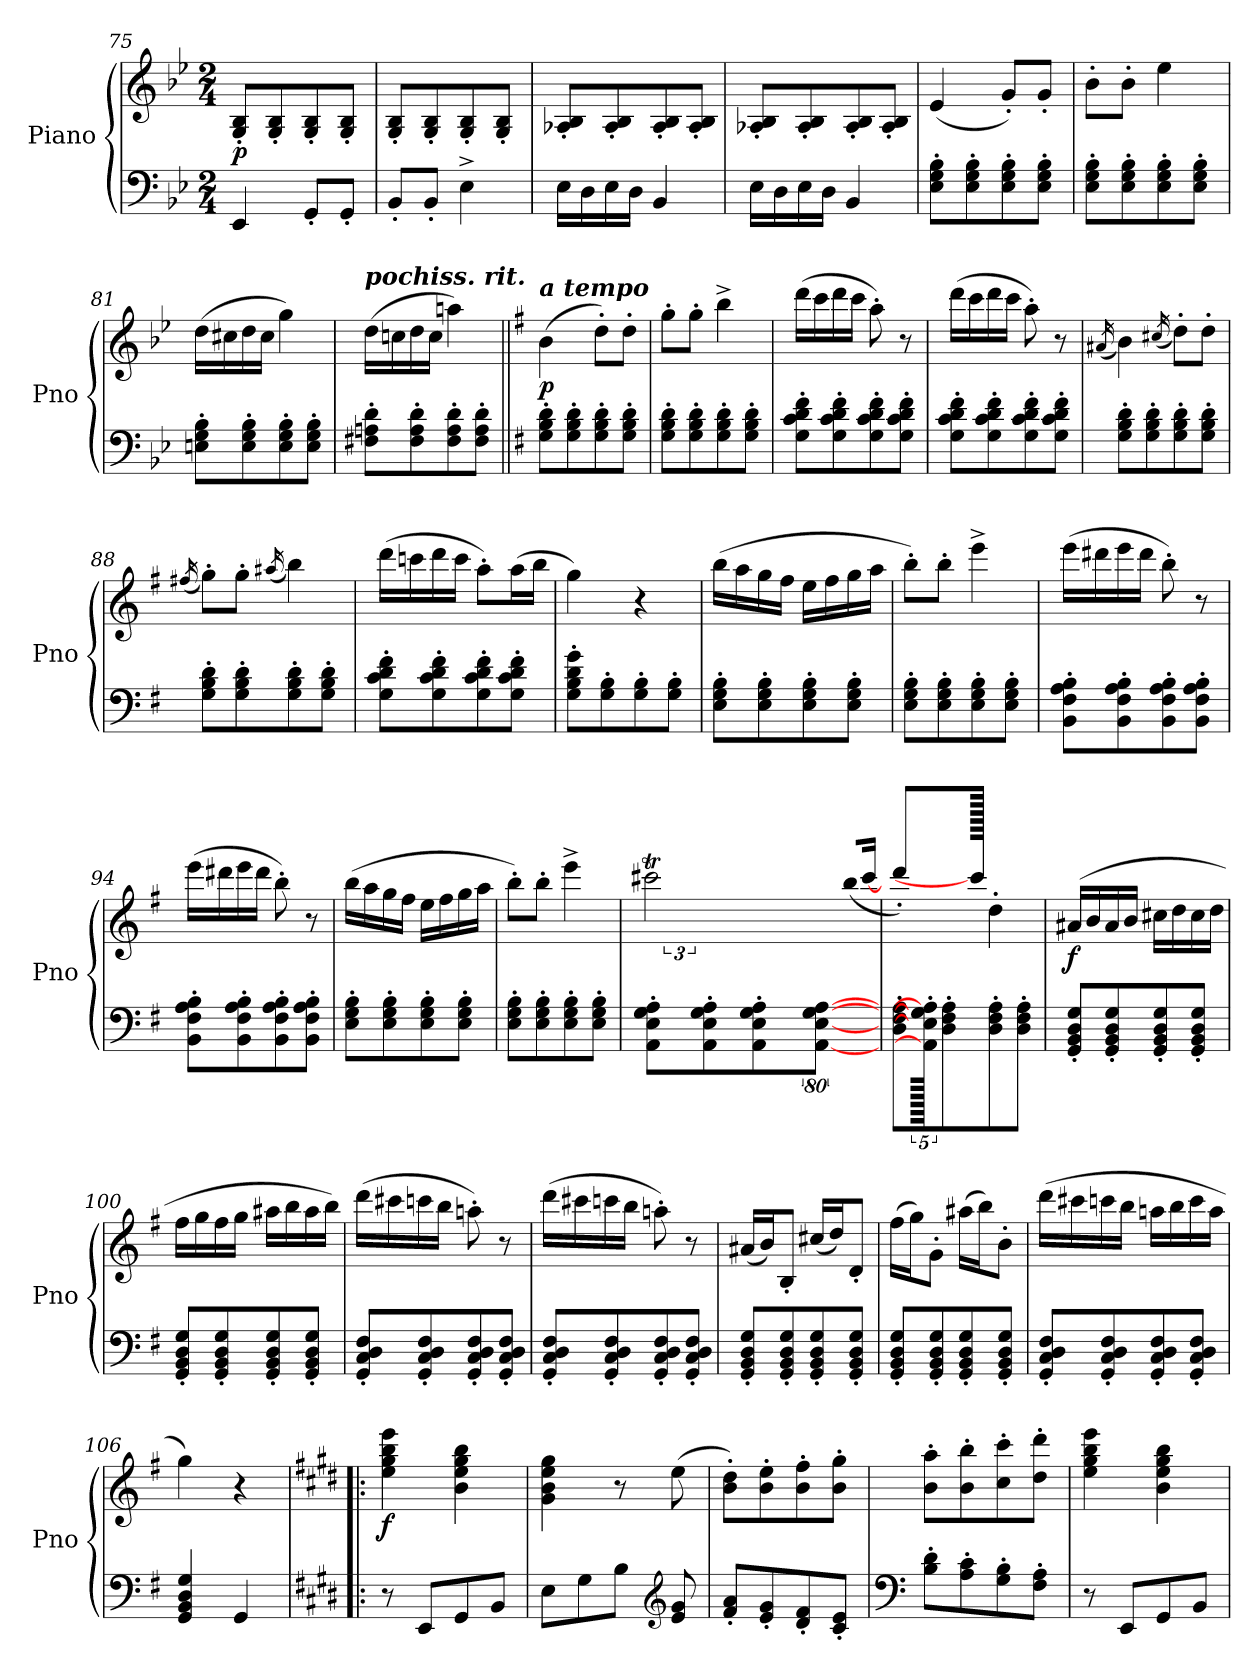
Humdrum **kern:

**kern	**kern	**dynam
*part1	*part1	*part1
*staff2	*staff1	*staff1/2
*I"Piano	*	*
*I'Pno	*	*
!!LO:LB:g=z
*clefF4	*clefG2	*
*k[b-e-]	*k[b-e-]	*
*M2/4	*M2/4	*
=75	=75	=75
!	!	!LO:DY:b
4EE-/	8G/' 8B-/'L	p
.	8G/' 8B-/'	.
8GG'/L	8G/' 8B-/'	.
8GG'/J	8G/' 8B-/'J	.
=76	=76	=76
8BB-'/L	8G/' 8B-/'L	.
8BB-'/J	8G/' 8B-/'	.
4E-^\	8G/' 8B-/'	.
.	8G/' 8B-/'J	.
=77	=77	=77
16E-\LL	8A-X/' 8B-/'L	.
16D\	.	.
16E-\	8A-/' 8B-/'	.
16D\JJ	.	.
4BB-/	8A-/' 8B-/'	.
.	8A-/' 8B-/'J	.
=78	=78	=78
16E-\LL	8A-X/' 8B-/'L	.
16D\	.	.
16E-\	8A-/' 8B-/'	.
16D\JJ	.	.
4BB-/	8A-/' 8B-/'	.
.	8A-/' 8B-/'J	.
=79	=79	=79
8E-\' 8G\' 8B-\'L	(<4e-/	.
8E-\' 8G\' 8B-\'	.	.
8E-\' 8G\' 8B-\'	8g'/L)	.
8E-\' 8G\' 8B-\'J	8g'/J	.
=80	=80	=80
8E-\' 8G\' 8B-\'L	8b-'\L	.
8E-\' 8G\' 8B-\'	8b-'\J	.
8E-\' 8G\' 8B-\'	4ee-\	.
8E-\' 8G\' 8B-\'J	.	.
=81	=81	=81
8En\' 8G\' 8B-\'L	(>16dd\LL	.
.	16cc#X\	.
8E\' 8G\' 8B-\'	16dd\	.
.	16cc#\JJ	.
8E\' 8G\' 8B-\'	4gg\)	.
8E\' 8G\' 8B-\'J	.	.
!!LO:LB:g=z
=82	=82	=82
!	!LO:TX:a:Bi:t=pochiss. rit.	!
8F#X\' 8An\' 8d\'L	(>16dd\LL	.
.	16ccn\	.
8F#\' 8A\' 8d\'	16dd\	.
.	16cc\JJ	.
8F#\' 8A\' 8d\'	4aan\)	.
8F#\' 8A\' 8d\'J	.	.
=83||	=83||	=83||
*k[f#]	*k[f#]	*
!	!LO:TX:a:Bi:t=a tempo	!
!	!	!LO:DY:b
8G\' 8B\' 8d\'L	(>4b\	p
8G\' 8B\' 8d\'	.	.
8G\' 8B\' 8d\'	8dd'\L)	.
8G\' 8B\' 8d\'J	8dd'\J	.
=84	=84	=84
8G\' 8B\' 8d\'L	8gg'\L	.
8G\' 8B\' 8d\'	8gg'\J	.
8G\' 8B\' 8d\'	4bb^\	.
8G\' 8B\' 8d\'J	.	.
=85	=85	=85
8G\' 8c\' 8d\' 8f#\'L	(>16ddd\LL	.
.	16ccc\	.
8G\' 8c\' 8d\' 8f#\'	16ddd\	.
.	16ccc\JJ	.
8G\' 8c\' 8d\' 8f#\'	8aa'\)	.
8G\' 8c\' 8d\' 8f#\'J	8r	.
=86	=86	=86
8G\' 8c\' 8d\' 8f#\'L	(>16ddd\LL	.
.	16ccc\	.
8G\' 8c\' 8d\' 8f#\'	16ddd\	.
.	16ccc\JJ	.
8G\' 8c\' 8d\' 8f#\'	8aa'\)	.
8G\' 8c\' 8d\' 8f#\'J	8r	.
=87	=87	=87
.	(<16qa#X/	.
8G\' 8B\' 8d\'L	4b\)	.
8G\' 8B\' 8d\'	.	.
.	(<16qcc#X/	.
8G\' 8B\' 8d\'	8dd'\L)	.
8G\' 8B\' 8d\'J	8dd'\J	.
!!LO:PB:g=z
=88	=88	=88
.	(<16qff#X/	.
8G\' 8B\' 8d\'L	8gg'\L)	.
8G\' 8B\' 8d\'	8gg'\J	.
.	(<16qaa#X/	.
8G\' 8B\' 8d\'	4bb\)	.
8G\' 8B\' 8d\'J	.	.
=89	=89	=89
8G\' 8c\' 8d\' 8f#\'L	(>16ddd\LL	.
.	16cccn\	.
8G\' 8c\' 8d\' 8f#\'	16ddd\	.
.	16ccc\JJ	.
8G\' 8c\' 8d\' 8f#\'	8aa'\L)	.
8G\' 8c\' 8d\' 8f#\'J	(>16aa\L	.
.	16bb\JJ	.
=90	=90	=90
8G\' 8B\' 8d\' 8g\'L	4gg\)	.
8G\' 8B\'	.	.
8G\' 8B\'	4r	.
8G\' 8B\'J	.	.
=91	=91	=91
8E\' 8G\' 8B\'L	(>16bb\LL	.
.	16aa\	.
8E\' 8G\' 8B\'	16gg\	.
.	16ff#\JJ	.
8E\' 8G\' 8B\'	16ee\LL	.
.	16ff#\	.
8E\' 8G\' 8B\'J	16gg\	.
.	16aa\JJ	.
=92	=92	=92
8E\' 8G\' 8B\'L	8bb'\L)	.
8E\' 8G\' 8B\'	8bb'\J	.
8E\' 8G\' 8B\'	4eee^\	.
8E\' 8G\' 8B\'J	.	.
=93	=93	=93
8BB\' 8F#\' 8A\' 8B\'L	(>16eee\LL	.
.	16ddd#X\	.
8BB\' 8F#\' 8A\' 8B\'	16eee\	.
.	16ddd#\JJ	.
8BB\' 8F#\' 8A\' 8B\'	8bb'\)	.
8BB\' 8F#\' 8A\' 8B\'J	8r	.
!!LO:LB:g=z
=94	=94	=94
8BB\' 8F#\' 8A\' 8B\'L	(>16eee\LL	.
.	16ddd#X\	.
8BB\' 8F#\' 8A\' 8B\'	16eee\	.
.	16ddd#\JJ	.
8BB\' 8F#\' 8A\' 8B\'	8bb'\)	.
8BB\' 8F#\' 8A\' 8B\'J	8r	.
=95	=95	=95
8E\' 8G\' 8B\'L	(>16bb\LL	.
.	16aa\	.
8E\' 8G\' 8B\'	16gg\	.
.	16ff#\JJ	.
8E\' 8G\' 8B\'	16ee\LL	.
.	16ff#\	.
8E\' 8G\' 8B\'J	16gg\	.
.	16aa\JJ	.
=96	=96	=96
8E\' 8G\' 8B\'L	8bb'\L)	.
8E\' 8G\' 8B\'	8bb'\J	.
8E\' 8G\' 8B\'	4eee^\	.
8E\' 8G\' 8B\'J	.	.
=97	=97	=97
*	*^	*
640ryy	2ccc#Xt\	24ryy	.
8AA\' 8E\' 8G\' 8A\'L	.	.	.
*	*	*Xtuplet	*
.	.	24ddd!yy	.
.	.	24ccc#!yy	.
.	.	24ddd!yy	.
8AA\' 8E\' 8G\' 8A\'	.	.	.
.	.	24ryy	.
.	.	24ddd!yy	.
!	!	!LO:N:vis=16	!
.	.	640%23ccc#!yy	.
8AA\' 8E\' 8G\' 8A\'	.	.	.
!	!	!LO:N:vis=16	!
.	.	640%23ddd!yy	.
!	!	!LO:N:vis=16	!
.	.	640%23ccc#!yy	.
!	!	!LO:N:vis=16	!
.	.	640%23dddTTT!yy	.
[640%79AA\ [640%79E\ [640%79G\ [640%79A\J	.	.	.
!	!	!LO:N:vis=16	!
.	.	640%23ccc#!yy	.
!	!	!LO:N:vis=16	!
.	.	(<640%23bb!/LL	.
.	.	[320%11ccc#!/JJ	.
*	*v	*v	*
=98	=98	=98
8D\' 8F#\' 8A\'L	4ddd'\)	.
640AA\]' 640E\]' 640G\]' 640A\]'J	.	.
8D\' 8F#\' 8A\'	.	.
.	640ccc#!/JJ]	.
8D\' 8F#\' 8A\'	4dd'\	.
8D\' 8F#\' 8A\'J	.	.
!!LO:LB:g=z
=99	=99	=99
!	!	!LO:DY:b
8GG/' 8BB/' 8D/' 8G/'L	(>16a#X/LL	f
.	16b/	.
8GG/' 8BB/' 8D/' 8G/'	16a#/	.
.	16b/JJ	.
8GG/' 8BB/' 8D/' 8G/'	16cc#X\LL	.
.	16dd\	.
8GG/' 8BB/' 8D/' 8G/'J	16cc#\	.
.	16dd\JJ	.
=100	=100	=100
8GG/' 8BB/' 8D/' 8G/'L	16ff#\LL	.
.	16gg\	.
8GG/' 8BB/' 8D/' 8G/'	16ff#\	.
.	16gg\JJ	.
8GG/' 8BB/' 8D/' 8G/'	16aa#X\LL	.
.	16bb\	.
8GG/' 8BB/' 8D/' 8G/'J	16aa#\	.
.	16bb\JJ)	.
=101	=101	=101
8GG/' 8C/' 8D/' 8F#/'L	(>16ddd\LL	.
.	16ccc#X\	.
8GG/' 8C/' 8D/' 8F#/'	16cccn\	.
.	16bb\JJ	.
8GG/' 8C/' 8D/' 8F#/'	8aan'\)	.
8GG/' 8C/' 8D/' 8F#/'J	8r	.
=102	=102	=102
8GG/' 8C/' 8D/' 8F#/'L	(>16ddd\LL	.
.	16ccc#X\	.
8GG/' 8C/' 8D/' 8F#/'	16cccn\	.
.	16bb\JJ	.
8GG/' 8C/' 8D/' 8F#/'	8aan'\)	.
8GG/' 8C/' 8D/' 8F#/'J	8r	.
=103	=103	=103
8GG/' 8BB/' 8D/' 8G/'L	(<16a#X/LL	.
.	16b/J)	.
8GG/' 8BB/' 8D/' 8G/'	8B'/J	.
8GG/' 8BB/' 8D/' 8G/'	(<16cc#X/LL	.
.	16dd/J)	.
8GG/' 8BB/' 8D/' 8G/'J	8d'/J	.
!!LO:LB:g=z
=104	=104	=104
8GG/' 8BB/' 8D/' 8G/'L	(>16ff#\LL	.
.	16gg\J)	.
8GG/' 8BB/' 8D/' 8G/'	8g'\J	.
8GG/' 8BB/' 8D/' 8G/'	(>16aa#X\LL	.
.	16bb\J)	.
8GG/' 8BB/' 8D/' 8G/'J	8b'\J	.
!!LO:LB:g=z
=105	=105	=105
8GG/' 8C/' 8D/' 8F#/'L	(>16ddd\LL	.
.	16ccc#X\	.
8GG/' 8C/' 8D/' 8F#/'	16cccn\	.
.	16bb\JJ	.
8GG/' 8C/' 8D/' 8F#/'	16aan\LL	.
.	16bb\	.
8GG/' 8C/' 8D/' 8F#/'J	16ccc\	.
.	16aa\JJ	.
=106	=106	=106
4GG/ 4BB/ 4D/ 4G/	4gg\)	.
4GG/	4r	.
=107!|:	=107!|:	=107!|:
*k[f#c#g#d#]	*k[f#c#g#d#]	*
!	!	!LO:DY:b
8r	4ee\ 4gg#\ 4bb\ 4eee\	f
8EE/L	.	.
8GG#/	4b\ 4ee\ 4gg#\ 4bb\	.
8BB/J	.	.
=108	=108	=108
8E\L	4g#\ 4b\ 4ee\ 4gg#\	.
8G#\	.	.
8B\J	8r	.
*clefG2	*	*
8e/ 8g#/	(>8ee\	.
=109	=109	=109
8f#/' 8a/'L	8b\' 8dd#\'L)	.
8e/' 8g#/'	8b\' 8ee\'	.
8d#/' 8f#/'	8b\' 8ff#\'	.
8c#/' 8e/'J	8b\' 8gg#\'J	.
=110	=110	=110
*clefF4	*	*
8B\' 8d#\'L	8b\' 8aa\'L	.
8A\' 8c#\'	8b\' 8bb\'	.
8G#\' 8B\'	8cc#\' 8ccc#\'	.
8F#\' 8A\'J	8dd#\' 8ddd#\'J	.
=111	=111	=111
8r	4ee\ 4gg#\ 4bb\ 4eee\	.
8EE/L	.	.
8GG#/	4b\ 4ee\ 4gg#\ 4bb\	.
8BB/J	.	.
=	=	=
*-	*-	*-
